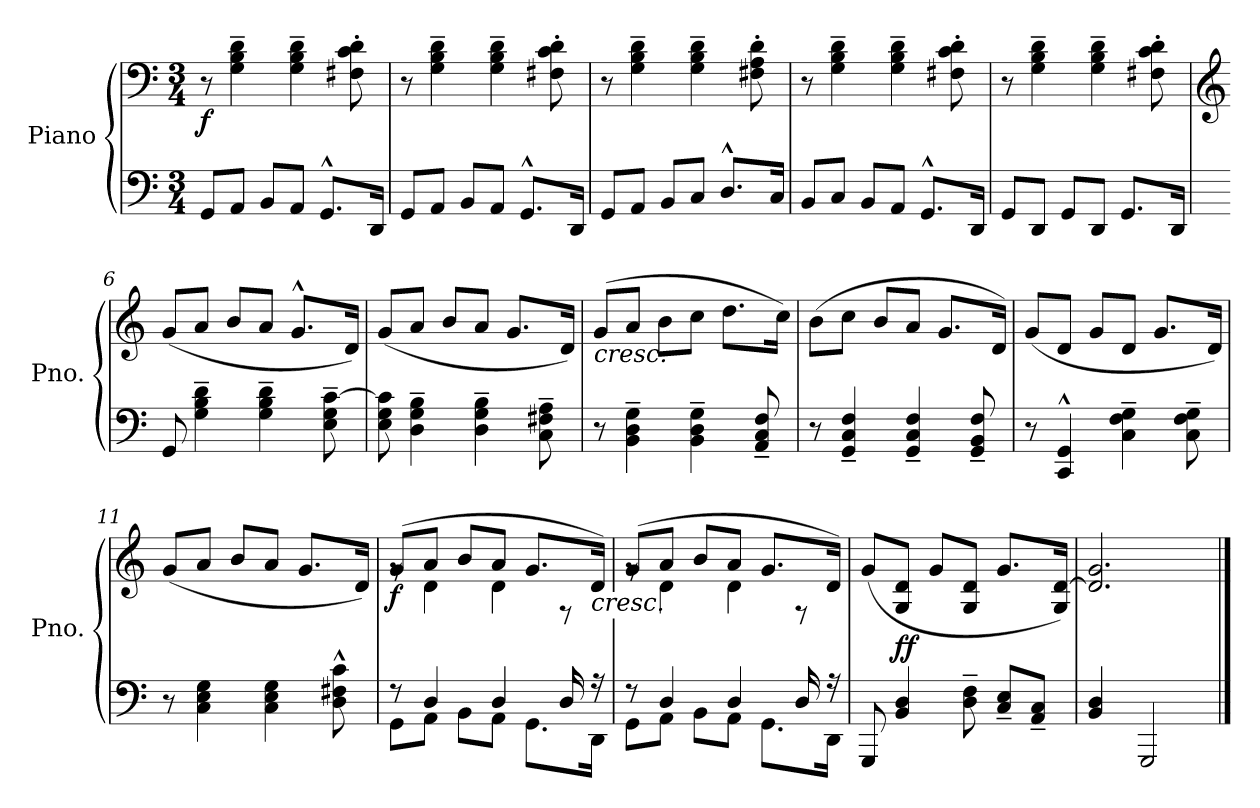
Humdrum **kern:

**kern	**kern	**dynam
*part1	*part1	*part1
*staff2	*staff1	*staff1/2
*I"Piano	*	*
*I'Pno.	*	*
*clefF4	*clefF4	*
*k[]	*k[]	*
*M3/4	*M3/4	*
=1	=1	=1
!	!	!LO:DY:b
8GG/L	8r	f
8AA/J	4G\~ 4B\~ 4d\~	.
8BB/L	.	.
8AA/J	4G\~ 4B\~ 4d\~	.
8.GG^^/L	.	.
.	8F#X\' 8c\' 8d\'	.
16DD/Jk	.	.
=2	=2	=2
8GG/L	8r	.
8AA/J	4G\~ 4B\~ 4d\~	.
8BB/L	.	.
8AA/J	4G\~ 4B\~ 4d\~	.
8.GG^^/L	.	.
.	8F#X\' 8c\' 8d\'	.
16DD/Jk	.	.
=3	=3	=3
8GG/L	8r	.
8AA/J	4G\~ 4B\~ 4d\~	.
8BB/L	.	.
8C/J	4G\~ 4B\~ 4d\~	.
8.D^^/L	.	.
.	8F#X\' 8A\' 8d\'	.
16C/Jk	.	.
=4	=4	=4
8BB/L	8r	.
8C/J	4G\~ 4B\~ 4d\~	.
8BB/L	.	.
8AA/J	4G\~ 4B\~ 4d\~	.
8.GG^^/L	.	.
.	8F#X\' 8c\' 8d\'	.
16DD/Jk	.	.
=5	=5	=5
8GG/L	8r	.
8DD/J	4G\~ 4B\~ 4d\~	.
8GG/L	.	.
8DD/J	4G\~ 4B\~ 4d\~	.
8.GG/L	.	.
.	8F#X\' 8c\' 8d\'	.
16DD/Jk	.	.
!!LO:LB:g=z
=6	=6	=6
*	*clefG2	*
8GG/	(<8g/L	.
4G\~ 4B\~ 4d\~	8a/J	.
.	8b/L	.
4G\~ 4B\~ 4d\~	8a/J	.
.	8.g^^/L	.
8E\~ 8G\~ [8c\~	.	.
.	16d/Jk)	.
=7	=7	=7
8E\ 8G\ 8c\]	(<8g/L	.
4D\~ 4G\~ 4B\~	8a/J	.
.	8b/L	.
4D\~ 4G\~ 4B\~	8a/J	.
.	8.g/L	.
8C\~ 8F#X\~ 8A\~	.	.
.	16d/Jk)	.
=8	=8	=8
!	!LO:TX:b:i:t=cresc.	!
8r	(>8g/L	.
4BB\~ 4D\~ 4G\~	8a/J	.
.	8b\L	.
4BB\~ 4D\~ 4G\~	8cc\J	.
.	8.dd\L	.
8AA/~ 8C/~ 8F/~	.	.
.	16cc\Jk)	.
=9	=9	=9
8r	(>8b\L	.
4GG/~ 4C/~ 4F/~	8cc\J	.
.	8b/L	.
4GG/~ 4C/~ 4F/~	8a/J	.
.	8.g/L	.
8GG/~ 8BB/~ 8F/~	.	.
.	16d/Jk)	.
=10	=10	=10
8r	(<8g/L	.
4CC/^^ 4GG/^^	8d/J	.
.	8g/L	.
4C\~ 4F\~ 4G\~	8d/J	.
.	8.g/L	.
8C\~ 8F\~ 8G\~	.	.
.	16d/Jk)	.
!!LO:LB:g=z
=11	=11	=11
8r	(<8g/L	.
4C\ 4E\ 4G\	8a/J	.
.	8b/L	.
4C\ 4E\ 4G\	8a/J	.
.	8.g/L	.
8D\^^ 8F#X\^^ 8c\^^	.	.
.	16d/Jk)	.
=12	=12	=12
*^	*^	*
!	!	!	!	!LO:DY:b
8r	8GG\L	(>8g/L	8rg	f
4D/	8AA\J	8a/J	4d\	.
.	8BB\L	8b/L	.	.
4D/	8AA\J	8a/J	4d\	.
.	8.GG\L	8.g/L	.	.
16D/	.	.	8r	.
!	!	!LO:TX:b:i:t=cresc.	!	!
16r	16DD\Jk	16d/Jk)	.	.
=13	=13	=13	=13	=13
8r	8GG\L	(>8g/L	8rg	.
4D/	8AA\J	8a/J	4d\	.
.	8BB\L	8b/L	.	.
4D/	8AA\J	8a/J	4d\	.
.	8.GG\L	8.g/L	.	.
16D/	.	.	8r	.
16r	16DD\Jk	16d/Jk)	.	.
*v	*v	*	*	*
*	*v	*v	*
=14	=14	=14
8GGG/	(>8g/L	.
!	!	!LO:DY:b
4BB/ 4D/	8G/ 8d/J	ff
.	8g/L	.
8D\~ 8F\~	8G/ 8d/J	.
8C/~ 8E/~L	8.g/L	.
8AA/~ 8C/~J	.	.
.	16G/ [16d/Jk)	.
=15	=15	=15
4BB/ 4D/	2.d/] 2.g/	.
2GGG/	.	.
==	==	==
*-	*-	*-
